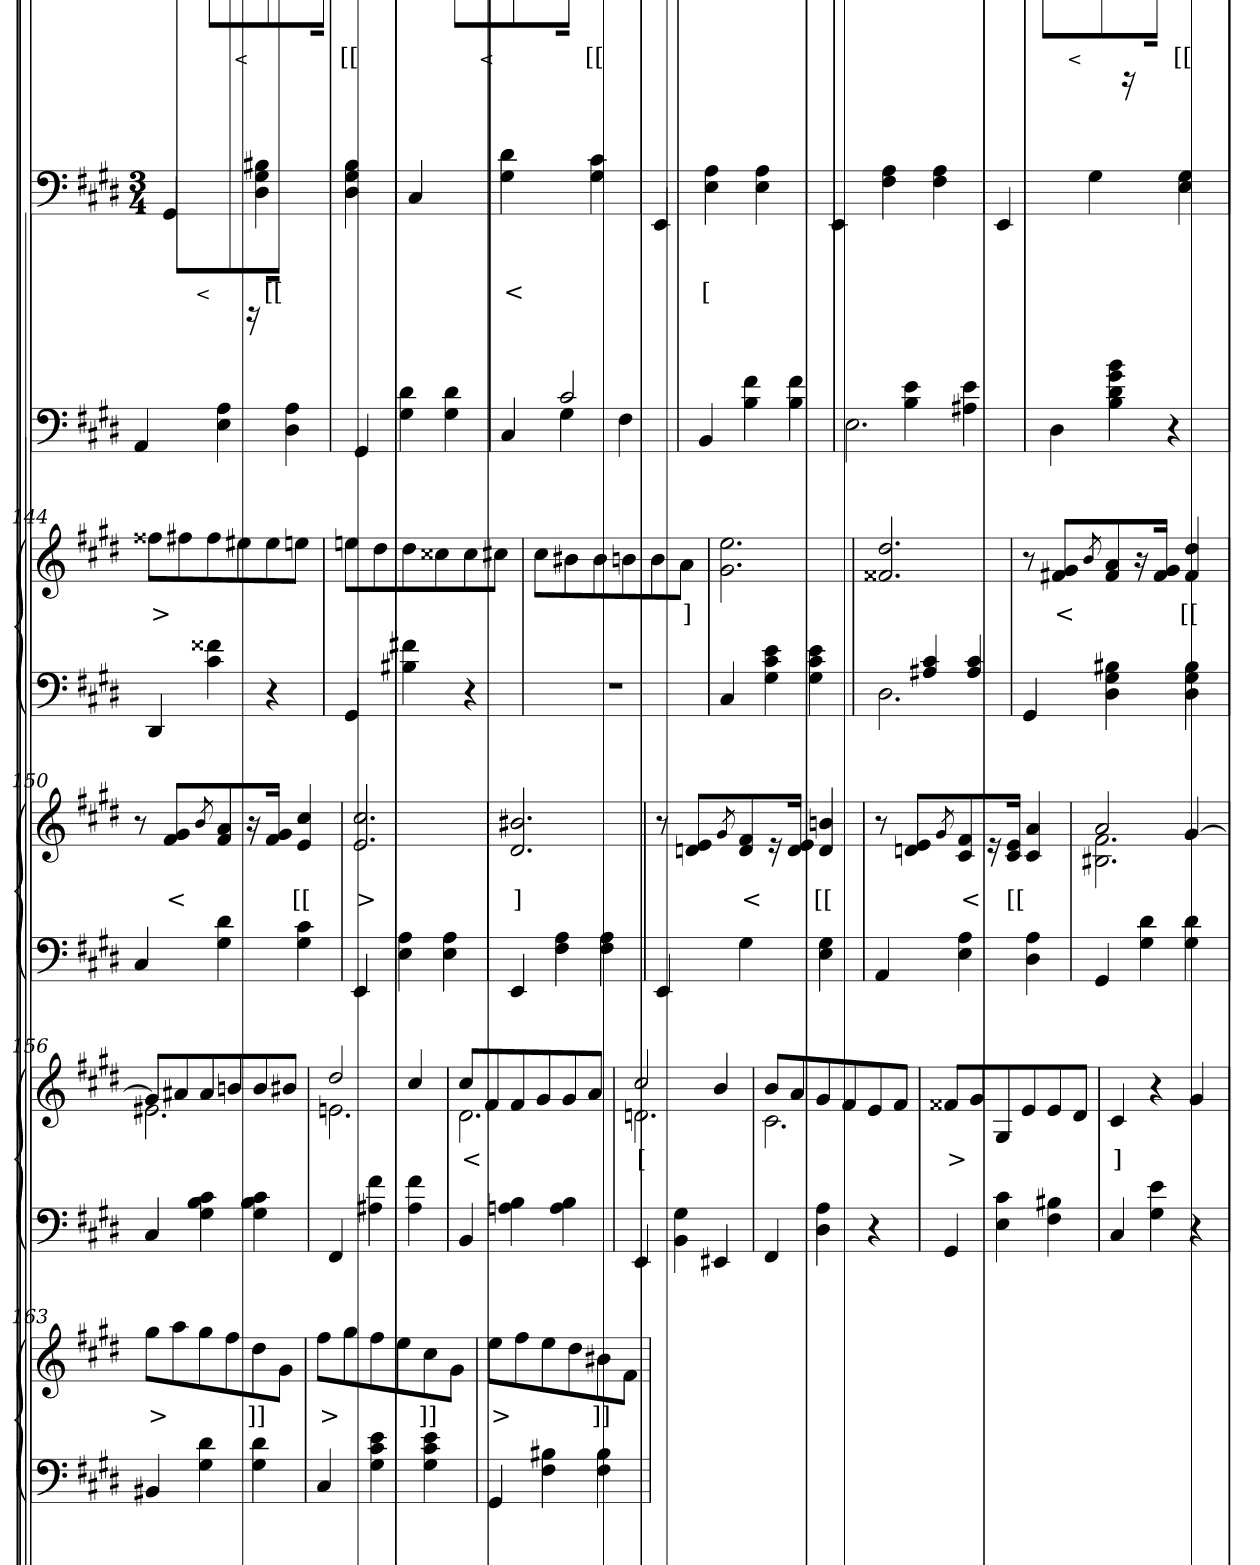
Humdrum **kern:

**kern	**kern	**text
*part2	*part1	*part1
*staff2	*staff1	*staff1
*clefF4	*clefG2	*
*k[f#c#g#d#]	*k[f#c#g#d#]	*
*M3/4	*M3/4	*
=133	=133	=133
4GG#	8r	.
.	8g# 8f#XL	.
.	8qqb/	<
4B#X 4G# 4D#	8a 8f#	.
.	16r	.
.	16g# 16f#Jk	.
4B# 4G# 4D#	4dd# 4f#	[[
=134	=134	=134
4C#	8r	.
.	8g# 8f#L	.
.	8qqb/	<
4d# 4G#	8a 8f#	.
.	16r	.
.	16g# 16f#Jk	.
4c# 4G#	4cc# 4e	[[
=135	=135	=135
4EE	2.cc# 2.e	.
4A 4E	.	.
4A 4E	.	.
=136	=136	=136
4EE	2.b#X 2.d#	.
4A 4F#	.	.
4A 4F#	.	.
=137	=137	=137
4EE	8r	.
.	8e 8dnL	.
.	8qqg#/	<
4G#	8f# 8d	.
.	16r	.
.	16e 16dJk	.
4G# 4E	4bn 4d	[[
=138	=138	=138
4AA	8r	.
.	8e 8dnL	.
.	8qqg#/	<
4A 4E	8f# 8c#	.
.	16r	.
.	16e 16c#Jk	.
4A 4D#	4a 4c#	[[
=139	=139	=139
*	*^	*
4GG#	2a	2.f# 2.B#X	.
4d# 4G#	.	.	.
4d# 4G#	[4g#	.	.
=140	=140	=140	=140
*^	*	*	*
4C#	4ryy	8g#L]	2.e	<
.	.	8g#	.	.
2c#	4G#	8g#	.	.
.	.	8a	.	.
.	4F#	8a	.	.
.	.	8a#XJ	.	.
*v	*v	*	*	*
=141	=141	=141	=141
4BB	2cc#	2.an 2.d#	[
4f# 4B	.	.	.
4f# 4B	[4b	.	.
=142	=142	=142	=142
*^	*	*	*
4ryy	2.E	8bL]	2g#	.
.	.	8b	.	.
4e 4B\	.	8b	.	.
.	.	8cc#	.	.
4e 4A#X\	.	8cc#	4g#	.
.	.	8cc##XJ	.	.
*v	*v	*	*	*
*	*v	*v	*
=143	=143	=143
4D#	8cc##X/L	.
.	8dd#	.
4b\ 4g#\ 4d#\ 4B\	8dd#	.
.	8gg#	.
4r	8gg#	.
.	8ff##XJ	.
=144	=144	=144
4DD#	8ff##XL	>
.	8ff#X	.
4f##X 4c#	8ff#	.
.	8ee#X	.
4r	8ee#	.
.	8eenJ	.
=145	=145	=145
4GG#	8eenL	.
.	8dd#	.
4f#X 4B#X	8dd#	.
.	8cc##X	.
4r	8cc##	.
.	8cc#XJ	.
=146	=146	=146
2.r	8cc#L	.
.	8b#X	.
.	8b#	.
.	8bn	.
.	8b	.
.	8aJ	]
=147	=147	=147
4C#	2.ee 2.g#	.
4e 4c# 4G#	.	.
4e 4c# 4G#	.	.
=148	=148	=148
*^	*	*
4ryy	2.D#	2.dd# 2.f##X	.
4c# 4A#X	.	.	.
4c# 4A#	.	.	.
*v	*v	*	*
=149	=149	=149
4GG#	8r	.
.	8g# 8f#XL	<
.	8qb/	.
4B#X 4G# 4D#	8a 8f#	.
.	16r	.
.	16g# 16f#Jk	.
4B# 4G# 4D#	4dd# 4f#	[[
=150	=150	=150
4C#	8r	.
.	8g# 8f#L	<
.	8qb/	.
4d# 4G#	8a 8f#	.
.	16r	.
.	16g# 16f#Jk	.
4c# 4G#	4cc# 4e	[[
=151	=151	=151
4EE	2.cc# 2.e	>
4A 4E	.	.
4A 4E	.	.
=152	=152	=152
4EE	2.b#X 2.d#	]
4A 4F#	.	.
4A 4F#	.	.
=153	=153	=153
4EE	8r	.
.	8e 8dnL	.
.	8qg#/	.
4G#	8f# 8d	<
.	16r	.
.	16e 16dJk	.
4G# 4E	4bn 4d	[[
=154	=154	=154
4AA	8r	.
.	8e 8dnL	.
.	8qg#/	.
4A 4E	8f# 8c#	<
.	16r	.
.	16e 16c#Jk	.
4A 4D#	4a 4c#	[[
=155	=155	=155
*	*^	*
4GG#	2a	2.f# 2.B#X	.
4d# 4G#	.	.	.
4d# 4G#	[4g#	.	.
=156	=156	=156	=156
4C#	8g#L]	2.e#X	.
.	8a#X	.	.
4c# 4B 4G#	8a#	.	.
.	8bn	.	.
4c# 4B 4G#	8b	.	.
.	8b#XJ	.	.
=157	=157	=157	=157
4FF#	2dd#	2.en	.
4f# 4A#X	.	.	.
4f# 4A#	4cc#	.	.
=158	=158	=158	=158
4BB	8cc#L	2.d#	<
.	8f#	.	.
4B 4An	8f#	.	.
.	8g#	.	.
4B 4A	8g#	.	.
.	8aJ	.	.
=159	=159	=159	=159
4EE	2cc#	2.dn	[
4G# 4BB	.	.	.
4EE#X	4b	.	.
=160	=160	=160	=160
4FF#	8bL	2.c#	.
.	8a	.	.
4A 4D#	8g#	.	.
.	8f#	.	.
4r	8e	.	.
.	8f#J	.	.
*	*v	*v	*
=161	=161	=161
4GG#	8f##XL	>
.	8g#	.
4c# 4E	8G#	.
.	8e	.
4B#X 4F#	8e	.
.	8d#J	.
=162	=162	=162
4C#	4c#	]
4e 4G#	4r	.
4r	4g#	.
=163	=163	=163
4BB#X	8gg#L	>
.	8aa	.
4d# 4G#	8gg#	.
.	8ff#	.
4d# 4G#	8dd#	]]
.	8g#J	.
=164	=164	=164
4C#	8ff#L	>
.	8gg#	.
4e 4c# 4G#	8ff#	.
.	8ee	.
4e 4c# 4G#	8cc#	]]
.	8g#J	.
=165	=165	=165
4GG#	8eeL	>
.	8ff#	.
4B#X 4F#	8ee	.
.	8dd#	.
4B# 4F#	8b#X	]]
.	8f#J	.
=	=	=
*-	*-	*-
